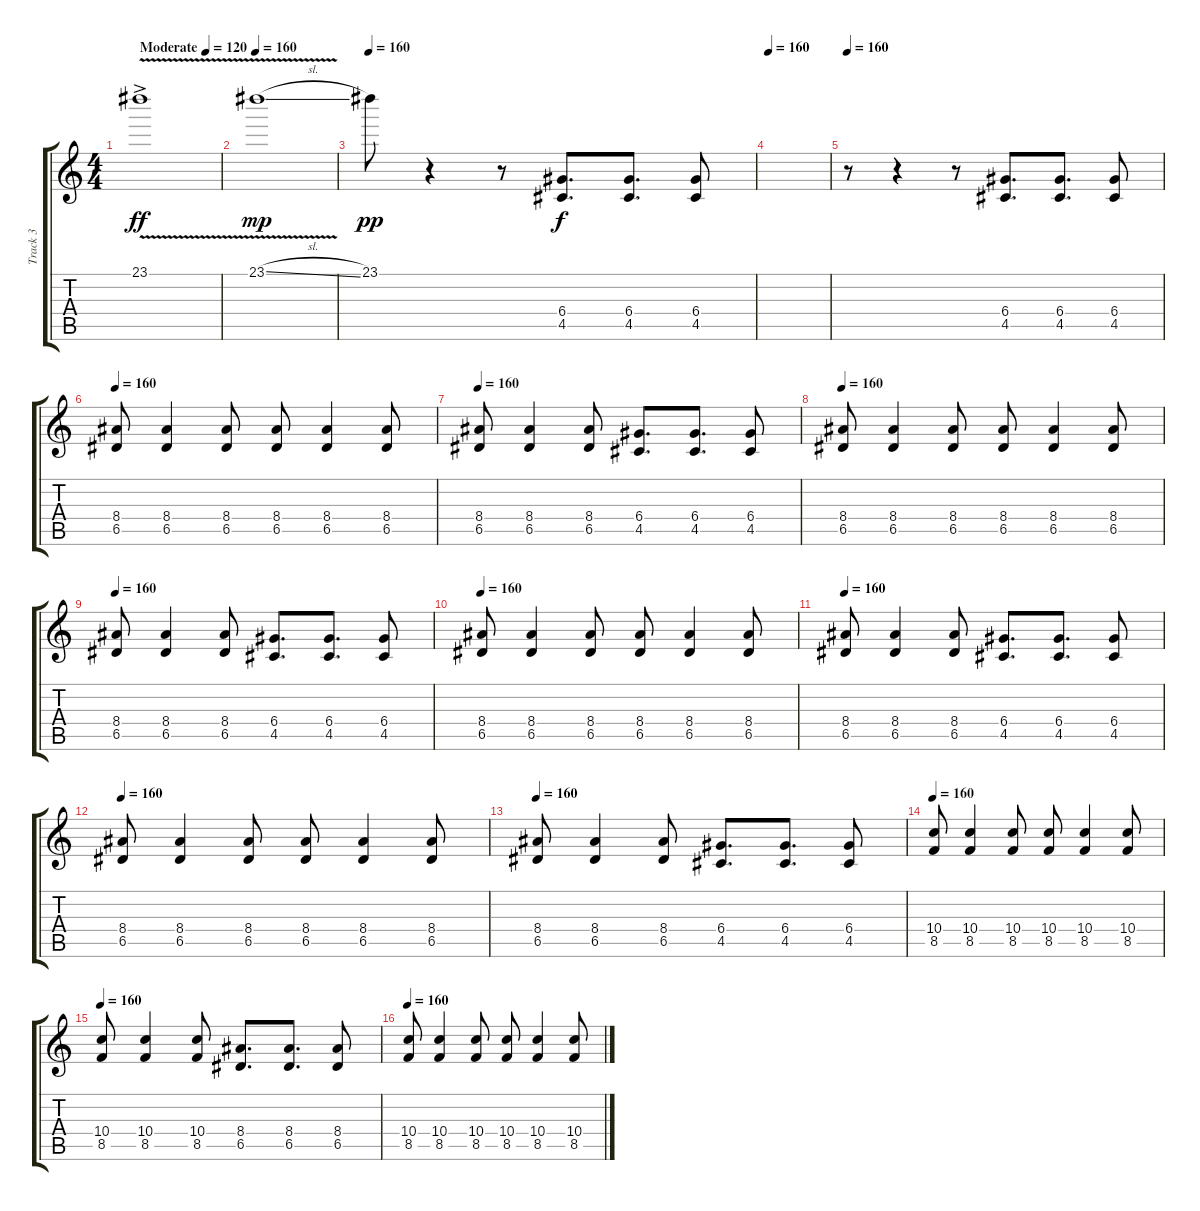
\track ("Track 3" "Track 3") {instrument overdrivenguitar}
\staff {score tabs}
\tuning (E4 B3 G3 D3 A2 E2) {hide}
\ts (4 4)
\tempo (120 "Moderate")
\clef g2
\ks c
23.1{v ac}.1{dy ff instrument overdrivenguitar} |
\tempo 160
23.1{v sl}.1{dy mp} |
\tempo 160
23.1.8{dy pp} r.4 r.8 (6.4 4.5).8{d dy f} (6.4 4.5).8{d} (6.4 4.5).8 |
\tempo 160
|
\tempo 160
r.8 r.4 r.8 (6.4 4.5).8{d} (6.4 4.5).8{d} (6.4 4.5).8 |
\tempo 160
(8.4 6.5).8 (8.4 6.5).4 (8.4 6.5).8 (8.4 6.5).8 (8.4 6.5).4 (8.4 6.5).8 |
\tempo 160
(8.4 6.5).8 (8.4 6.5).4 (8.4 6.5).8 (6.4 4.5).8{d} (6.4 4.5).8{d} (6.4 4.5).8 |
\tempo 160
(8.4 6.5).8 (8.4 6.5).4 (8.4 6.5).8 (8.4 6.5).8 (8.4 6.5).4 (8.4 6.5).8 |
\tempo 160
(8.4 6.5).8 (8.4 6.5).4 (8.4 6.5).8 (6.4 4.5).8{d} (6.4 4.5).8{d} (6.4 4.5).8 |
\tempo 160
(8.4 6.5).8 (8.4 6.5).4 (8.4 6.5).8 (8.4 6.5).8 (8.4 6.5).4 (8.4 6.5).8 |
\tempo 160
(8.4 6.5).8 (8.4 6.5).4 (8.4 6.5).8 (6.4 4.5).8{d} (6.4 4.5).8{d} (6.4 4.5).8 |
\tempo 160
(8.4 6.5).8 (8.4 6.5).4 (8.4 6.5).8 (8.4 6.5).8 (8.4 6.5).4 (8.4 6.5).8 |
\tempo 160
(8.4 6.5).8 (8.4 6.5).4 (8.4 6.5).8 (6.4 4.5).8{d} (6.4 4.5).8{d} (6.4 4.5).8 |
\tempo 160
(10.4 8.5).8 (10.4 8.5).4 (10.4 8.5).8 (10.4 8.5).8 (10.4 8.5).4 (10.4 8.5).8 |
\tempo 160
(10.4 8.5).8 (10.4 8.5).4 (10.4 8.5).8 (8.4 6.5).8{d} (8.4 6.5).8{d} (8.4 6.5).8 |
\tempo 160
(10.4 8.5).8 (10.4 8.5).4 (10.4 8.5).8 (10.4 8.5).8 (10.4 8.5).4 (10.4 8.5).8
